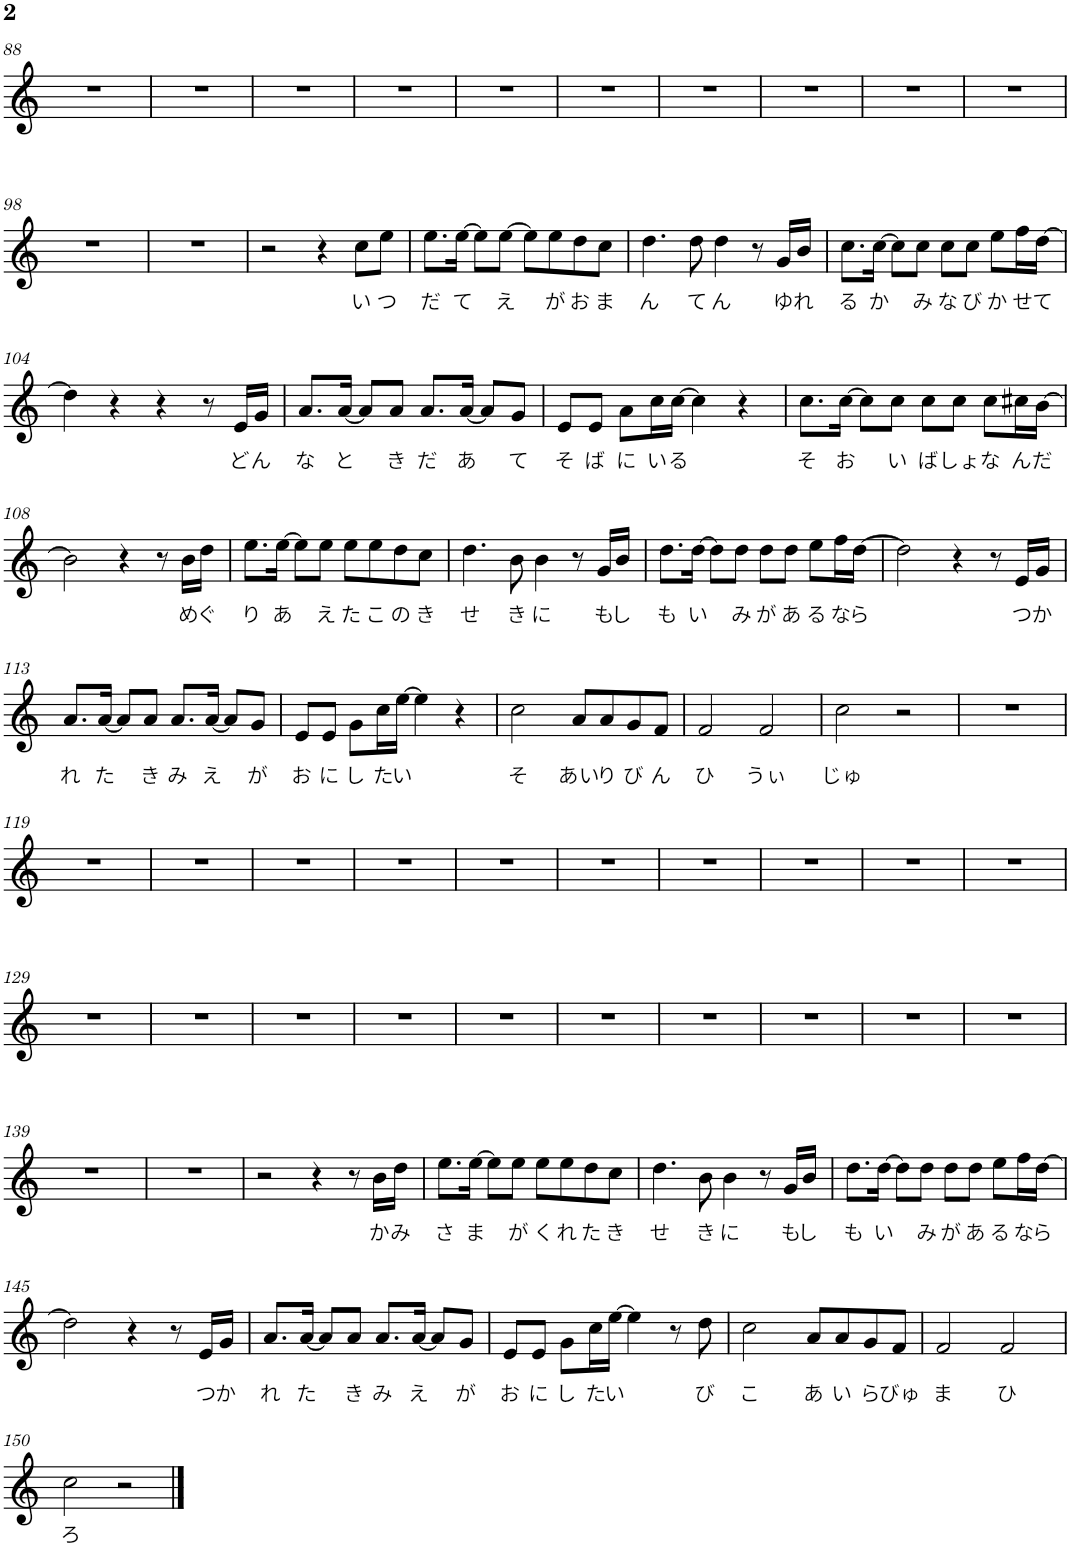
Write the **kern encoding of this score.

**kern	**text
*part1	*part1
*staff1	*staff1
*I"ピアノ, melo_main	*
!!LO:PB:g=z
*clefG2	*
*k[]	*
*M4/4	*
=88	=88
1r	.
=89	=89
1r	.
=90	=90
1r	.
=91	=91
1r	.
=92	=92
1r	.
=93	=93
1r	.
=94	=94
1r	.
=95	=95
1r	.
=96	=96
1r	.
=97	=97
1r	.
!!LO:LB:g=z
=98	=98
1r	.
=99	=99
1r	.
=100	=100
2r	.
4r	.
!	!LO:LY:b
8cc\L	い
!	!LO:LY:b
8ee\J	つ
=101	=101
!	!LO:LY:b
8.ee\L	だ
!	!LO:LY:b
[16ee\Jk	て
8ee\L]	.
!	!LO:LY:b
[8ee\J	え
8ee\L]	.
!	!LO:LY:b
8ee\	が
!	!LO:LY:b
8dd\	お
!	!LO:LY:b
8cc\J	ま
=102	=102
!	!LO:LY:b
4.dd\	ん
!	!LO:LY:b
8dd\	て
!	!LO:LY:b
4dd\	ん
8r	.
!	!LO:LY:b
16g/LL	ゆ
!	!LO:LY:b
16b/JJ	れ
=103	=103
!	!LO:LY:b
8.cc\L	る
!	!LO:LY:b
[16cc\Jk	か
8cc\L]	.
!	!LO:LY:b
8cc\J	み
!	!LO:LY:b
8cc\L	な
!	!LO:LY:b
8cc\J	び
!	!LO:LY:b
8ee\L	か
!	!LO:LY:b
16ff\L	せ
!	!LO:LY:b
[16dd\JJ	て
!!LO:LB:g=z
=104	=104
4dd\]	.
4r	.
4r	.
8r	.
!	!LO:LY:b
16e/LL	ど
!	!LO:LY:b
16g/JJ	ん
=105	=105
!	!LO:LY:b
8.a/L	な
!	!LO:LY:b
[16a/Jk	と
8a/L]	.
!	!LO:LY:b
8a/J	き
!	!LO:LY:b
8.a/L	だ
!	!LO:LY:b
[16a/Jk	あ
8a/L]	.
!	!LO:LY:b
8g/J	て
=106	=106
!	!LO:LY:b
8e/L	そ
!	!LO:LY:b
8e/J	ば
!	!LO:LY:b
8a\L	に
!	!LO:LY:b
16cc\L	い
!	!LO:LY:b
[16cc\JJ	る
4cc\]	.
4r	.
=107	=107
!	!LO:LY:b
8.cc\L	そ
!	!LO:LY:b
[16cc\Jk	お
8cc\L]	.
!	!LO:LY:b
8cc\J	い
!	!LO:LY:b
8cc\L	ば
!	!LO:LY:b
8cc\J	しょ
!	!LO:LY:b
8cc\L	な
!	!LO:LY:b
16cc#X\L	ん
!	!LO:LY:b
[16b\JJ	だ
!!LO:LB:g=z
=108	=108
2b\]	.
4r	.
8r	.
!	!LO:LY:b
16b\LL	め
!	!LO:LY:b
16dd\JJ	ぐ
=109	=109
!	!LO:LY:b
8.ee\L	り
!	!LO:LY:b
[16ee\Jk	あ
8ee\L]	.
!	!LO:LY:b
8ee\J	え
!	!LO:LY:b
8ee\L	た
!	!LO:LY:b
8ee\	こ
!	!LO:LY:b
8dd\	の
!	!LO:LY:b
8cc\J	き
=110	=110
!	!LO:LY:b
4.dd\	せ
!	!LO:LY:b
8b\	き
!	!LO:LY:b
4b\	に
8r	.
!	!LO:LY:b
16g/LL	も
!	!LO:LY:b
16b/JJ	し
=111	=111
!	!LO:LY:b
8.dd\L	も
!	!LO:LY:b
[16dd\Jk	い
8dd\L]	.
!	!LO:LY:b
8dd\J	み
!	!LO:LY:b
8dd\L	が
!	!LO:LY:b
8dd\J	あ
!	!LO:LY:b
8ee\L	る
!	!LO:LY:b
16ff\L	な
!	!LO:LY:b
[16dd\JJ	ら
=112	=112
2dd\]	.
4r	.
8r	.
!	!LO:LY:b
16e/LL	つ
!	!LO:LY:b
16g/JJ	か
!!LO:LB:g=z
=113	=113
!	!LO:LY:b
8.a/L	れ
!	!LO:LY:b
[16a/Jk	た
8a/L]	.
!	!LO:LY:b
8a/J	き
!	!LO:LY:b
8.a/L	み
!	!LO:LY:b
[16a/Jk	え
8a/L]	.
!	!LO:LY:b
8g/J	が
=114	=114
!	!LO:LY:b
8e/L	お
!	!LO:LY:b
8e/J	に
!	!LO:LY:b
8g\L	し
!	!LO:LY:b
16cc\L	た
!	!LO:LY:b
[16ee\JJ	い
4ee\]	.
4r	.
=115	=115
!	!LO:LY:b
2cc\	そ
!	!LO:LY:b
8a/L	あい
!	!LO:LY:b
8a/	り
!	!LO:LY:b
8g/	び
!	!LO:LY:b
8f/J	ん
=116	=116
!	!LO:LY:b
2f/	ひ
!	!LO:LY:b
2f/	うぃ
=117	=117
!	!LO:LY:b
2cc\	じゅ
2r	.
=118	=118
1r	.
!!LO:LB:g=z
=119	=119
1r	.
=120	=120
1r	.
=121	=121
1r	.
=122	=122
1r	.
=123	=123
1r	.
=124	=124
1r	.
=125	=125
1r	.
=126	=126
1r	.
=127	=127
1r	.
=128	=128
1r	.
!!LO:LB:g=z
=129	=129
1r	.
=130	=130
1r	.
=131	=131
1r	.
=132	=132
1r	.
=133	=133
1r	.
=134	=134
1r	.
=135	=135
1r	.
=136	=136
1r	.
=137	=137
1r	.
=138	=138
1r	.
!!LO:LB:g=z
=139	=139
1r	.
=140	=140
1r	.
=141	=141
2r	.
4r	.
8r	.
!	!LO:LY:b
16b\LL	か
!	!LO:LY:b
16dd\JJ	み
=142	=142
!	!LO:LY:b
8.ee\L	さ
!	!LO:LY:b
[16ee\Jk	ま
8ee\L]	.
!	!LO:LY:b
8ee\J	が
!	!LO:LY:b
8ee\L	く
!	!LO:LY:b
8ee\	れ
!	!LO:LY:b
8dd\	た
!	!LO:LY:b
8cc\J	き
=143	=143
!	!LO:LY:b
4.dd\	せ
!	!LO:LY:b
8b\	き
!	!LO:LY:b
4b\	に
8r	.
!	!LO:LY:b
16g/LL	も
!	!LO:LY:b
16b/JJ	し
=144	=144
!	!LO:LY:b
8.dd\L	も
!	!LO:LY:b
[16dd\Jk	い
8dd\L]	.
!	!LO:LY:b
8dd\J	み
!	!LO:LY:b
8dd\L	が
!	!LO:LY:b
8dd\J	あ
!	!LO:LY:b
8ee\L	る
!	!LO:LY:b
16ff\L	な
!	!LO:LY:b
[16dd\JJ	ら
!!LO:LB:g=z
=145	=145
2dd\]	.
4r	.
8r	.
!	!LO:LY:b
16e/LL	つ
!	!LO:LY:b
16g/JJ	か
=146	=146
!	!LO:LY:b
8.a/L	れ
!	!LO:LY:b
[16a/Jk	た
8a/L]	.
!	!LO:LY:b
8a/J	き
!	!LO:LY:b
8.a/L	み
!	!LO:LY:b
[16a/Jk	え
8a/L]	.
!	!LO:LY:b
8g/J	が
=147	=147
!	!LO:LY:b
8e/L	お
!	!LO:LY:b
8e/J	に
!	!LO:LY:b
8g\L	し
!	!LO:LY:b
16cc\L	た
!	!LO:LY:b
[16ee\JJ	い
4ee\]	.
8r	.
!	!LO:LY:b
8dd\	び
=148	=148
!	!LO:LY:b
2cc\	こ
!	!LO:LY:b
8a/L	あ
!	!LO:LY:b
8a/	い
!	!LO:LY:b
8g/	ら
!	!LO:LY:b
8f/J	びゅ
=149	=149
!	!LO:LY:b
2f/	ま
!	!LO:LY:b
2f/	ひ
!!LO:LB:g=z
=150	=150
!	!LO:LY:b
2cc\	ろ
2r	.
==	==
*-	*-
